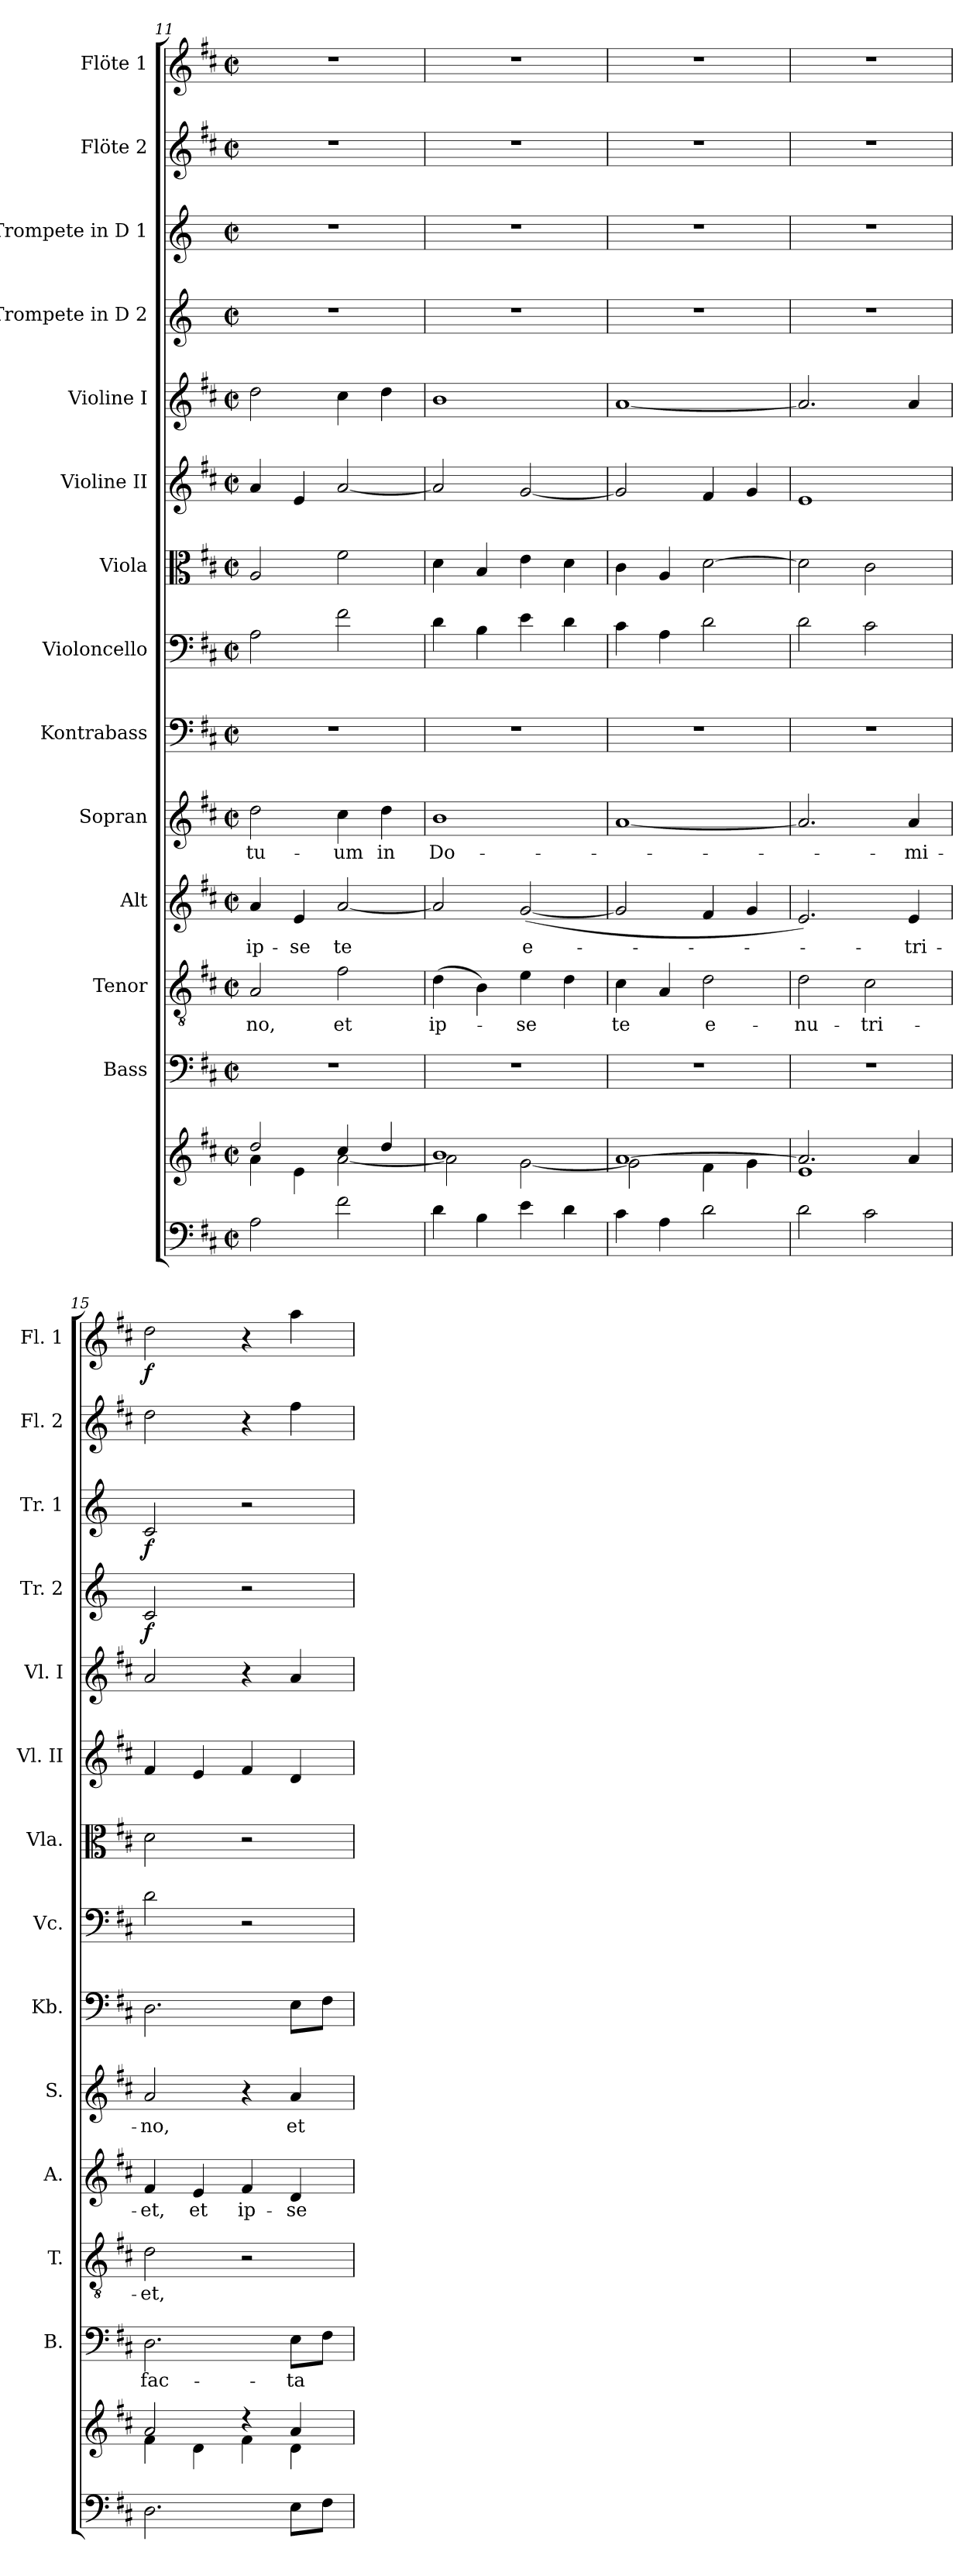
**kern	**kern	**kern	**text	**kern	**text	**kern	**text	**kern	**text	**kern	**kern	**kern	**kern	**kern	**kern	**dynam	**kern	**dynam	**kern	**kern	**dynam
*part14	*part14	*part13	*part13	*part12	*part12	*part11	*part11	*part10	*part10	*part9	*part8	*part7	*part6	*part5	*part4	*part4	*part3	*part3	*part2	*part1	*part1
*staff15	*staff14	*staff13	*staff13	*staff12	*staff12	*staff11	*staff11	*staff10	*staff10	*staff9	*staff8	*staff7	*staff6	*staff5	*staff4	*staff4	*staff3	*staff3	*staff2	*staff1	*staff1
*	*	*I"Bass	*	*I"Tenor	*	*I"Alt	*	*I"Sopran	*	*I"Kontrabass	*I"Violoncello	*I"Viola	*I"Violine II	*I"Violine I	*I"Trompete in D 2	*	*I"Trompete in D 1	*	*I"Flöte 2	*I"Flöte 1	*
*	*	*I'B.	*	*I'T.	*	*I'A.	*	*I'S.	*	*I'Kb.	*I'Vc.	*I'Vla.	*I'Vl. II	*I'Vl. I	*I'Tr. 2	*	*I'Tr. 1	*	*I'Fl. 2	*I'Fl. 1	*
*clefF4	*clefG2	*clefF4	*	*clefGv2	*	*clefG2	*	*clefG2	*	*clefF4	*clefF4	*clefC3	*clefG2	*clefG2	*clefG2	*	*clefG2	*	*clefG2	*clefG2	*
*	*	*	*	*	*	*	*	*	*	*ITrd7c12	*	*	*	*	*ITrd-1c-2	*	*ITrd-1c-2	*	*	*	*
*k[f#c#]	*k[f#c#]	*k[f#c#]	*	*k[f#c#]	*	*k[f#c#]	*	*k[f#c#]	*	*k[f#c#]	*k[f#c#]	*k[f#c#]	*k[f#c#]	*k[f#c#]	*k[f#c#]	*	*k[f#c#]	*	*k[f#c#]	*k[f#c#]	*
*D:	*D:	*D:	*	*D:	*	*D:	*	*D:	*	*D:	*D:	*D:	*D:	*D:	*D:	*	*D:	*	*D:	*D:	*
*M2/2	*M2/2	*M2/2	*	*M2/2	*	*M2/2	*	*M2/2	*	*M2/2	*M2/2	*M2/2	*M2/2	*M2/2	*M2/2	*	*M2/2	*	*M2/2	*M2/2	*
*met(c|)	*met(c|)	*met(c|)	*	*met(c|)	*	*met(c|)	*	*met(c|)	*	*met(c|)	*met(c|)	*met(c|)	*met(c|)	*met(c|)	*met(c|)	*	*met(c|)	*	*met(c|)	*met(c|)	*
=11	=11	=11	=11	=11	=11	=11	=11	=11	=11	=11	=11	=11	=11	=11	=11	=11	=11	=11	=11	=11	=11
*	*^	*	*	*	*	*	*	*	*	*	*	*	*	*	*	*	*	*	*	*	*
!	!	!	!	!	!	!LO:LY:b	!	!LO:LY:b	!	!LO:LY:b	!	!	!	!	!	!	!	!	!	!	!	!
2A\	2dd/	4a\	1r	.	2A/	-no,	4a/	ip-	2dd\	tu-	1r	2A\	2A/	4a/	2dd\	1r	.	1r	.	1r	1r	.
!	!	!	!	!	!	!	!	!LO:LY:b	!	!	!	!	!	!	!	!	!	!	!	!	!	!
.	.	4e\	.	.	.	.	4e/	-se	.	.	.	.	.	4e/	.	.	.	.	.	.	.	.
!	!	!	!	!	!	!LO:LY:b	!	!LO:LY:b	!	!LO:LY:b	!	!	!	!	!	!	!	!	!	!	!	!
2f#\	4cc#/	[<2a\	.	.	2f#\	et	[2a/	te	4cc#\	-um	.	2f#\	2f#\	[2a/	4cc#\	.	.	.	.	.	.	.
!	!	!	!	!	!	!	!	!	!	!LO:LY:b	!	!	!	!	!	!	!	!	!	!	!	!
.	4dd/	.	.	.	.	.	.	.	4dd\	in	.	.	.	.	4dd\	.	.	.	.	.	.	.
=12	=12	=12	=12	=12	=12	=12	=12	=12	=12	=12	=12	=12	=12	=12	=12	=12	=12	=12	=12	=12	=12	=12
!	!	!	!	!	!	!LO:LY:b	!	!	!	!LO:LY:b	!	!	!	!	!	!	!	!	!	!	!	!
4d\	1b	2a\]	1r	.	(>4d\	ip-	2a/]	.	1b	Do-	1r	4d\	4d\	2a/]	1b	1r	.	1r	.	1r	1r	.
4B\	.	.	.	.	4B\)	.	.	.	.	.	.	4B\	4B/	.	.	.	.	.	.	.	.	.
!	!	!	!	!	!	!LO:LY:b	!	!LO:LY:b	!	!	!	!	!	!	!	!	!	!	!	!	!	!
4e\	.	[<2g\	.	.	4e\	-se	(<[2g/	e-	.	.	.	4e\	4e\	[2g/	.	.	.	.	.	.	.	.
4d\	.	.	.	.	4d\	.	.	.	.	.	.	4d\	4d\	.	.	.	.	.	.	.	.	.
=13	=13	=13	=13	=13	=13	=13	=13	=13	=13	=13	=13	=13	=13	=13	=13	=13	=13	=13	=13	=13	=13	=13
!	!	!	!	!	!	!LO:LY:b	!	!	!	!	!	!	!	!	!	!	!	!	!	!	!	!
4c#\	[>1a	2g\]	1r	.	4c#\	te	2g/]	.	[1a	.	1r	4c#\	4c#\	2g/]	[1a	1r	.	1r	.	1r	1r	.
4A\	.	.	.	.	4A/	.	.	.	.	.	.	4A\	4A/	.	.	.	.	.	.	.	.	.
!	!	!	!	!	!	!LO:LY:b	!	!	!	!	!	!	!	!	!	!	!	!	!	!	!	!
2d\	.	4f#\	.	.	2d\	e-	4f#/	.	.	.	.	2d\	[2d\	4f#/	.	.	.	.	.	.	.	.
.	.	4g\	.	.	.	.	4g/	.	.	.	.	.	.	4g/	.	.	.	.	.	.	.	.
=14	=14	=14	=14	=14	=14	=14	=14	=14	=14	=14	=14	=14	=14	=14	=14	=14	=14	=14	=14	=14	=14	=14
!	!	!	!	!	!	!LO:LY:b	!	!	!	!	!	!	!	!	!	!	!	!	!	!	!	!
2d\	2.a/]	1e	1r	.	2d\	-nu-	2.e/)	.	2.a/]	.	1r	2d\	2d\]	1e	2.a/]	1r	.	1r	.	1r	1r	.
!	!	!	!	!	!	!LO:LY:b	!	!	!	!	!	!	!	!	!	!	!	!	!	!	!	!
2c#\	.	.	.	.	2c#\	-tri-	.	.	.	.	.	2c#\	2c#\	.	.	.	.	.	.	.	.	.
!	!	!	!	!	!	!	!	!LO:LY:b	!	!LO:LY:b	!	!	!	!	!	!	!	!	!	!	!	!
.	4a/	.	.	.	.	.	4e/	-tri-	4a/	-mi-	.	.	.	.	4a/	.	.	.	.	.	.	.
=15	=15	=15	=15	=15	=15	=15	=15	=15	=15	=15	=15	=15	=15	=15	=15	=15	=15	=15	=15	=15	=15	=15
!	!	!	!	!LO:LY:b	!	!LO:LY:b	!	!LO:LY:b	!	!LO:LY:b	!	!	!	!	!	!	!LO:DY:b	!	!LO:DY:b	!	!	!LO:DY:b
2.D\	2a/	4f#\	2.D\	fac-	2d\	-et,	4f#/	-et,	2a/	-no,	2.DD\	2d\	2d\	4f#/	2a/	2d/	f	2d/	f	2dd\	2dd\	f
!	!	!	!	!	!	!	!	!LO:LY:b	!	!	!	!	!	!	!	!	!	!	!	!	!	!
.	.	4d\	.	.	.	.	4e/	et	.	.	.	.	.	4e/	.	.	.	.	.	.	.	.
!	!	!	!	!	!	!	!	!LO:LY:b	!	!	!	!	!	!	!	!	!	!	!	!	!	!
.	4rdd	4f#\	.	.	2r	.	4f#/	ip-	4r	.	.	2r	2r	4f#/	4r	2r	.	2r	.	4r	4r	.
!	!	!	!	!LO:LY:b	!	!	!	!LO:LY:b	!	!LO:LY:b	!	!	!	!	!	!	!	!	!	!	!	!
8E\L	4a/	4d\	8E\L	-ta	.	.	4d/	-se	4a/	et	8EE\L	.	.	4d/	4a/	.	.	.	.	4ff#\	4aa\	.
8F#\J	.	.	8F#\J	.	.	.	.	.	.	.	8FF#\J	.	.	.	.	.	.	.	.	.	.	.
*	*v	*v	*	*	*	*	*	*	*	*	*	*	*	*	*	*	*	*	*	*	*	*
=	=	=	=	=	=	=	=	=	=	=	=	=	=	=	=	=	=	=	=	=	=
*-	*-	*-	*-	*-	*-	*-	*-	*-	*-	*-	*-	*-	*-	*-	*-	*-	*-	*-	*-	*-	*-
